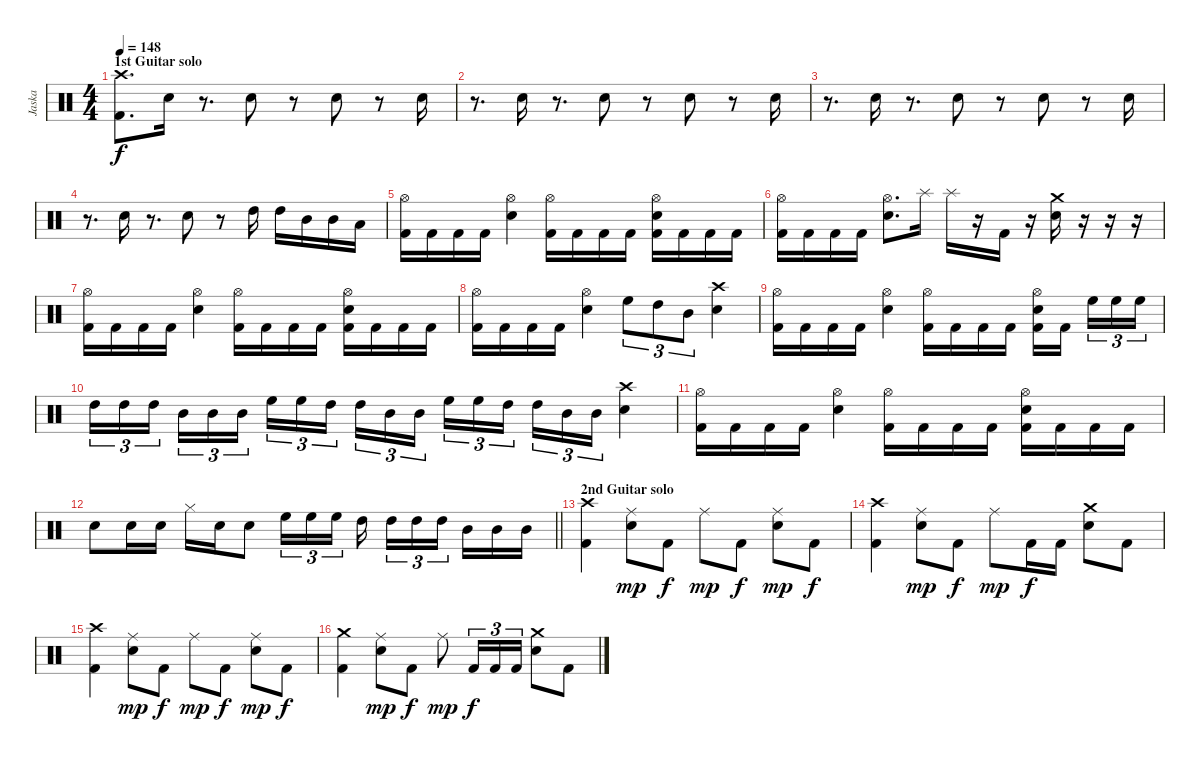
\track ("Jaska" "Jaska") {instrument percussion}
\staff {score}
\articulation defaults
\ts (4 4)
\section ("" "1st Guitar solo")
\tempo 148
\clef neutral
\ks c
("Crash high (hit)" "Kick (hit) 2").8{d dy f} "Snare (hit) 2".16 r.8{d} "Snare (hit) 2".8 r.8 "Snare (hit) 2".8 r.8 "Snare (hit) 2".16 |
r.8{d} "Snare (hit) 2".16 r.8{d} "Snare (hit) 2".8 r.8 "Snare (hit) 2".8 r.8 "Snare (hit) 2".16 |
r.8{d} "Snare (hit) 2".16 r.8{d} "Snare (hit) 2".8 r.8 "Snare (hit) 2".8 r.8 "Snare (hit) 2".16 |
r.8{d} "Snare (hit) 2".16 r.8{d} "Snare (hit) 2".8 r.8 "High Tom (hit)".16 "High Tom (hit)".16 "Mid Tom (hit)".16 "Mid Tom (hit)".16 "Low Tom (hit)".16 |
("Hi-Hat (open)" "Kick (hit) 2").16 "Kick (hit) 2".16 "Kick (hit) 2".16 "Kick (hit) 2".16 ("Snare (hit) 2" "Hi-Hat (open)").4 ("Hi-Hat (open)" "Kick (hit) 2").16 "Kick (hit) 2".16 "Kick (hit) 2".16 "Kick (hit) 2".16 ("Snare (hit) 2" "Hi-Hat (open)" "Kick (hit) 2").16 "Kick (hit) 2".16 "Kick (hit) 2".16 "Kick (hit) 2".16 |
("Hi-Hat (open)" "Kick (hit) 2").16 "Kick (hit) 2".16 "Kick (hit) 2".16 "Kick (hit) 2".16 ("Snare (hit) 2" "Hi-Hat (open)").8{d} "Splash (hit)".16 "Splash (hit)".16 r.16 "Kick (hit) 2".16 r.16 ("Snare (hit) 2" "Crash medium (hit)").16 r.16 r.16 r.16 |
("Hi-Hat (open)" "Kick (hit) 2").16 "Kick (hit) 2".16 "Kick (hit) 2".16 "Kick (hit) 2".16 ("Snare (hit) 2" "Hi-Hat (open)").4 ("Hi-Hat (open)" "Kick (hit) 2").16 "Kick (hit) 2".16 "Kick (hit) 2".16 "Kick (hit) 2".16 ("Snare (hit) 2" "Hi-Hat (open)" "Kick (hit) 2").16 "Kick (hit) 2".16 "Kick (hit) 2".16 "Kick (hit) 2".16 |
("Hi-Hat (open)" "Kick (hit) 2").16 "Kick (hit) 2".16 "Kick (hit) 2".16 "Kick (hit) 2".16 ("Snare (hit) 2" "Hi-Hat (open)").4 "High Floor Tom (hit)".8{tu (3 2)} "High Tom (hit)".8{tu (3 2)} "Mid Tom (hit)".8{tu (3 2)} ("Snare (hit) 2" "Crash high (hit)").4 |
("Hi-Hat (open)" "Kick (hit) 2").16 "Kick (hit) 2".16 "Kick (hit) 2".16 "Kick (hit) 2".16 ("Snare (hit) 2" "Hi-Hat (open)").4 ("Hi-Hat (open)" "Kick (hit) 2").16 "Kick (hit) 2".16 "Kick (hit) 2".16 "Kick (hit) 2".16 ("Snare (hit) 2" "Hi-Hat (open)" "Kick (hit) 2").16 "Kick (hit) 2".16{beam splitsecondary} "High Floor Tom (hit)".16{tu (3 2)} "High Floor Tom (hit)".16{tu (3 2)} "High Floor Tom (hit)".16{tu (3 2)} |
"High Tom (hit)".16{tu (3 2)} "High Tom (hit)".16{tu (3 2)} "High Tom (hit)".16{tu (3 2) beam splitsecondary} "Mid Tom (hit)".16{tu (3 2)} "Mid Tom (hit)".16{tu (3 2)} "Mid Tom (hit)".16{tu (3 2)} "High Floor Tom (hit)".16{tu (3 2)} "High Floor Tom (hit)".16{tu (3 2)} "High Tom (hit)".16{tu (3 2) beam splitsecondary} "High Tom (hit)".16{tu (3 2)} "Mid Tom (hit)".16{tu (3 2)} "Mid Tom (hit)".16{tu (3 2)} "High Floor Tom (hit)".16{tu (3 2)} "High Floor Tom (hit)".16{tu (3 2)} "High Tom (hit)".16{tu (3 2) beam splitsecondary} "High Tom (hit)".16{tu (3 2)} "Mid Tom (hit)".16{tu (3 2)} "Mid Tom (hit)".16{tu (3 2)} ("Snare (hit) 2" "Crash high (hit)").4 |
("Hi-Hat (open)" "Kick (hit) 2").16 "Kick (hit) 2".16 "Kick (hit) 2".16 "Kick (hit) 2".16 ("Snare (hit) 2" "Hi-Hat (open)").4 ("Hi-Hat (open)" "Kick (hit) 2").16 "Kick (hit) 2".16 "Kick (hit) 2".16 "Kick (hit) 2".16 ("Snare (hit) 2" "Hi-Hat (open)" "Kick (hit) 2").16 "Kick (hit) 2".16 "Kick (hit) 2".16 "Kick (hit) 2".16 |
\barLineRight lightlight "Snare (hit) 2".8 "Snare (hit) 2".16 "Snare (hit) 2".16 "Hi-Hat (closed)".16 "Snare (hit) 2".16 "Snare (hit) 2".8 "High Floor Tom (hit)".16{tu (3 2)} "High Floor Tom (hit)".16{tu (3 2)} "High Floor Tom (hit)".16{tu (3 2) beam splitsecondary} "High Tom (hit)".16{beam splitsecondary} "High Tom (hit)".16{tu (3 2)} "High Tom (hit)".16{tu (3 2)} "High Tom (hit)".16{tu (3 2) beam splitsecondary} "Mid Tom (hit)".16 "Mid Tom (hit)".16 "Mid Tom (hit)".16
|
\section ("" "2nd Guitar solo")
("Crash high (hit)" "Kick (hit) 2").4 ("Ride (middle)" "Snare (hit) 2").8{dy mp} "Kick (hit) 2".8{dy f} "Ride (middle)".8{dy mp} "Kick (hit) 2".8{dy f} ("Ride (middle)" "Snare (hit) 2").8{dy mp} "Kick (hit) 2".8{dy f} |
("Crash high (hit)" "Kick (hit) 2").4 ("Ride (middle)" "Snare (hit) 2").8{dy mp} "Kick (hit) 2".8{dy f} "Ride (middle)".8{dy mp} "Kick (hit) 2".16{dy f} "Kick (hit) 2".16 ("Crash medium (hit)" "Snare (hit) 2").8 "Kick (hit) 2".8 |
("Crash high (hit)" "Kick (hit) 2").4 ("Ride (middle)" "Snare (hit) 2").8{dy mp} "Kick (hit) 2".8{dy f} "Ride (middle)".8{dy mp} "Kick (hit) 2".8{dy f} ("Ride (middle)" "Snare (hit) 2").8{dy mp} "Kick (hit) 2".8{dy f} |
("Crash medium (hit)" "Kick (hit) 2").4 ("Ride (middle)" "Snare (hit) 2").8{dy mp} "Kick (hit) 2".8{dy f} "Ride (middle)".8{dy mp} "Kick (hit) 2".16{tu (3 2) dy f} "Kick (hit) 2".16{tu (3 2)} "Kick (hit) 2".16{tu (3 2)} ("Crash medium (hit)" "Snare (hit) 2").8 "Kick (hit) 2".8
